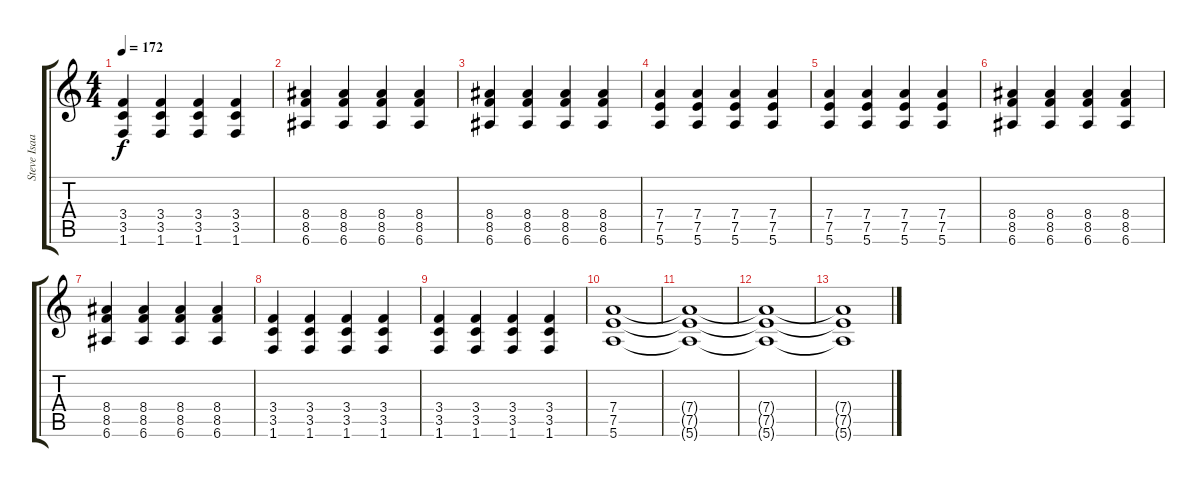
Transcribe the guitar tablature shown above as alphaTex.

\track ("Steve Isaacs" "Steve Isaa") {instrument overdrivenguitar}
\staff {score tabs}
\tuning (E4 B3 G3 D3 A2 E2) {hide}
\ts (4 4)
\tempo 172
\clef g2
\ks c
(3.4 3.5 1.6).4{dy f} (3.4 3.5 1.6).4 (3.4 3.5 1.6).4 (3.4 3.5 1.6).4 |
(8.4 8.5 6.6).4 (8.4 8.5 6.6).4 (8.4 8.5 6.6).4 (8.4 8.5 6.6).4 |
(8.4 8.5 6.6).4 (8.4 8.5 6.6).4 (8.4 8.5 6.6).4 (8.4 8.5 6.6).4 |
(7.4 7.5 5.6).4 (7.4 7.5 5.6).4 (7.4 7.5 5.6).4 (7.4 7.5 5.6).4 |
(7.4 7.5 5.6).4 (7.4 7.5 5.6).4 (7.4 7.5 5.6).4 (7.4 7.5 5.6).4 |
(8.4 8.5 6.6).4 (8.4 8.5 6.6).4 (8.4 8.5 6.6).4 (8.4 8.5 6.6).4 |
(8.4 8.5 6.6).4 (8.4 8.5 6.6).4 (8.4 8.5 6.6).4 (8.4 8.5 6.6).4 |
(3.4 3.5 1.6).4 (3.4 3.5 1.6).4 (3.4 3.5 1.6).4 (3.4 3.5 1.6).4 |
(3.4 3.5 1.6).4 (3.4 3.5 1.6).4 (3.4 3.5 1.6).4 (3.4 3.5 1.6).4 |
(7.4 7.5 5.6).1 |
(7.4{t} 7.5{t} 5.6{t}).1 |
(7.4{t} 7.5{t} 5.6{t}).1 |
(7.4{t} 7.5{t} 5.6{t}).1
